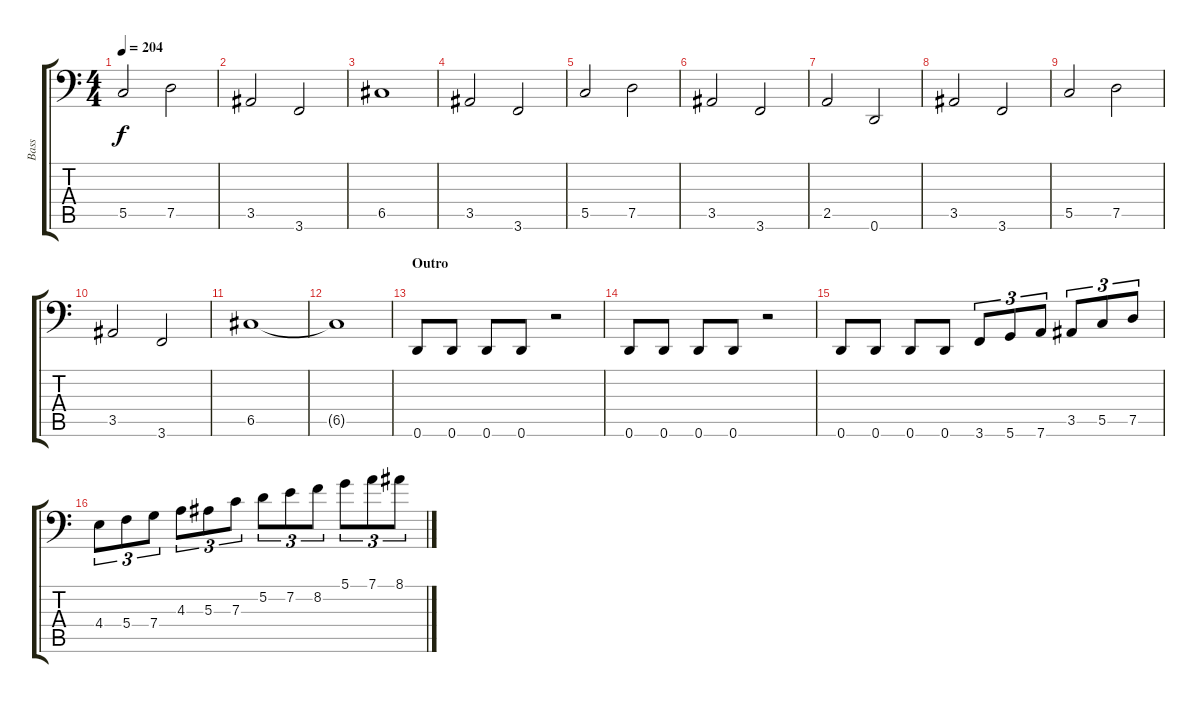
\track ("Bass" "Bass") {instrument electricbasspick}
\staff {score tabs}
\tuning (D3 A2 F2 C2 G1 D1) {hide}
\ts (4 4)
\tempo 204
\clef f4
\ks c
5.5.2{dy f} 7.5.2 |
3.5.2 3.6.2 |
6.5.1 |
3.5.2 3.6.2 |
5.5.2 7.5.2 |
3.5.2 3.6.2 |
2.5.2 0.6.2 |
3.5.2 3.6.2 |
5.5.2 7.5.2 |
3.5.2 3.6.2 |
6.5.1 |
6.5{t}.1 |
\section ("" "Outro")
0.6.8 0.6.8 0.6.8 0.6.8 r.2 |
0.6.8 0.6.8 0.6.8 0.6.8 r.2 |
0.6.8 0.6.8 0.6.8 0.6.8 3.6.8{tu (3 2)} 5.6.8{tu (3 2)} 7.6.8{tu (3 2)} 3.5.8{tu (3 2)} 5.5.8{tu (3 2)} 7.5.8{tu (3 2)} |
4.4.8{tu (3 2)} 5.4.8{tu (3 2)} 7.4.8{tu (3 2)} 4.3.8{tu (3 2)} 5.3.8{tu (3 2)} 7.3.8{tu (3 2)} 5.2.8{tu (3 2)} 7.2.8{tu (3 2)} 8.2.8{tu (3 2)} 5.1.8{tu (3 2)} 7.1.8{tu (3 2)} 8.1.8{tu (3 2)}
